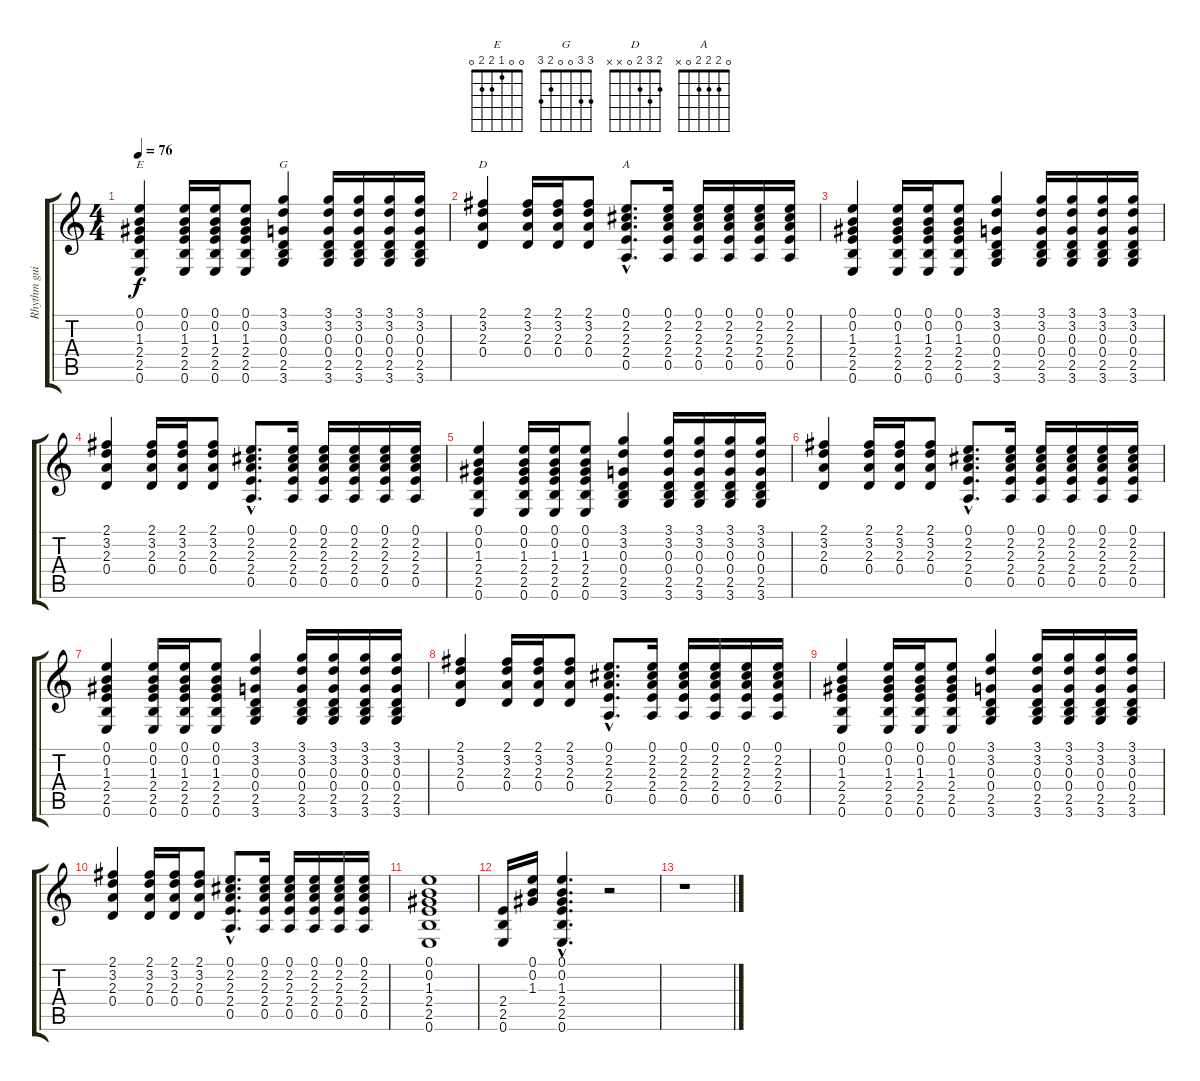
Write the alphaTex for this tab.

\track ("Rhythm guitar" "Rhythm gui") {instrument acousticguitarsteel}
\staff {score tabs}
\tuning (E4 B3 G3 D3 A2 E2) {hide}
\chord ("E" 0 0 1 2 2 0)
\chord ("G" 3 3 0 0 2 3)
\chord ("D" 2 3 2 0 x x)
\chord ("A" 0 2 2 2 0 x)
\ts (4 4)
\tempo 76
\clef g2
\ks c
(0.1 0.2 1.3 2.4 2.5 0.6).4{ch "E" dy f} (0.1 0.2 1.3 2.4 2.5 0.6).16 (0.1 0.2 1.3 2.4 2.5 0.6).16 (0.1 0.2 1.3 2.4 2.5 0.6).8 (3.1 3.2 0.3 0.4 2.5 3.6).4{ch "G"} (3.1 3.2 0.3 0.4 2.5 3.6).16 (3.1 3.2 0.3 0.4 2.5 3.6).16 (3.1 3.2 0.3 0.4 2.5 3.6).16 (3.1 3.2 0.3 0.4 2.5 3.6).16 |
(2.1 3.2 2.3 0.4).4{ch "D"} (2.1 3.2 2.3 0.4).16 (2.1 3.2 2.3 0.4).16 (2.1 3.2 2.3 0.4).8 (0.1{hac} 2.2{hac} 2.3{hac} 2.4{hac} 0.5{hac}).8{d ch "A"} (0.1 2.2 2.3 2.4 0.5).16 (0.1 2.2 2.3 2.4 0.5).16 (0.1 2.2 2.3 2.4 0.5).16 (0.1 2.2 2.3 2.4 0.5).16 (0.1 2.2 2.3 2.4 0.5).16 |
(0.1 0.2 1.3 2.4 2.5 0.6).4 (0.1 0.2 1.3 2.4 2.5 0.6).16 (0.1 0.2 1.3 2.4 2.5 0.6).16 (0.1 0.2 1.3 2.4 2.5 0.6).8 (3.1 3.2 0.3 0.4 2.5 3.6).4 (3.1 3.2 0.3 0.4 2.5 3.6).16 (3.1 3.2 0.3 0.4 2.5 3.6).16 (3.1 3.2 0.3 0.4 2.5 3.6).16 (3.1 3.2 0.3 0.4 2.5 3.6).16 |
(2.1 3.2 2.3 0.4).4 (2.1 3.2 2.3 0.4).16 (2.1 3.2 2.3 0.4).16 (2.1 3.2 2.3 0.4).8 (0.1{hac} 2.2{hac} 2.3{hac} 2.4{hac} 0.5{hac}).8{d} (0.1 2.2 2.3 2.4 0.5).16 (0.1 2.2 2.3 2.4 0.5).16 (0.1 2.2 2.3 2.4 0.5).16 (0.1 2.2 2.3 2.4 0.5).16 (0.1 2.2 2.3 2.4 0.5).16 |
(0.1 0.2 1.3 2.4 2.5 0.6).4 (0.1 0.2 1.3 2.4 2.5 0.6).16 (0.1 0.2 1.3 2.4 2.5 0.6).16 (0.1 0.2 1.3 2.4 2.5 0.6).8 (3.1 3.2 0.3 0.4 2.5 3.6).4 (3.1 3.2 0.3 0.4 2.5 3.6).16 (3.1 3.2 0.3 0.4 2.5 3.6).16 (3.1 3.2 0.3 0.4 2.5 3.6).16 (3.1 3.2 0.3 0.4 2.5 3.6).16 |
(2.1 3.2 2.3 0.4).4 (2.1 3.2 2.3 0.4).16 (2.1 3.2 2.3 0.4).16 (2.1 3.2 2.3 0.4).8 (0.1{hac} 2.2{hac} 2.3{hac} 2.4{hac} 0.5{hac}).8{d} (0.1 2.2 2.3 2.4 0.5).16 (0.1 2.2 2.3 2.4 0.5).16 (0.1 2.2 2.3 2.4 0.5).16 (0.1 2.2 2.3 2.4 0.5).16 (0.1 2.2 2.3 2.4 0.5).16 |
(0.1 0.2 1.3 2.4 2.5 0.6).4 (0.1 0.2 1.3 2.4 2.5 0.6).16 (0.1 0.2 1.3 2.4 2.5 0.6).16 (0.1 0.2 1.3 2.4 2.5 0.6).8 (3.1 3.2 0.3 0.4 2.5 3.6).4 (3.1 3.2 0.3 0.4 2.5 3.6).16 (3.1 3.2 0.3 0.4 2.5 3.6).16 (3.1 3.2 0.3 0.4 2.5 3.6).16 (3.1 3.2 0.3 0.4 2.5 3.6).16 |
(2.1 3.2 2.3 0.4).4 (2.1 3.2 2.3 0.4).16 (2.1 3.2 2.3 0.4).16 (2.1 3.2 2.3 0.4).8 (0.1{hac} 2.2{hac} 2.3{hac} 2.4{hac} 0.5{hac}).8{d} (0.1 2.2 2.3 2.4 0.5).16 (0.1 2.2 2.3 2.4 0.5).16 (0.1 2.2 2.3 2.4 0.5).16 (0.1 2.2 2.3 2.4 0.5).16 (0.1 2.2 2.3 2.4 0.5).16 |
(0.1 0.2 1.3 2.4 2.5 0.6).4 (0.1 0.2 1.3 2.4 2.5 0.6).16 (0.1 0.2 1.3 2.4 2.5 0.6).16 (0.1 0.2 1.3 2.4 2.5 0.6).8 (3.1 3.2 0.3 0.4 2.5 3.6).4 (3.1 3.2 0.3 0.4 2.5 3.6).16 (3.1 3.2 0.3 0.4 2.5 3.6).16 (3.1 3.2 0.3 0.4 2.5 3.6).16 (3.1 3.2 0.3 0.4 2.5 3.6).16 |
(2.1 3.2 2.3 0.4).4 (2.1 3.2 2.3 0.4).16 (2.1 3.2 2.3 0.4).16 (2.1 3.2 2.3 0.4).8 (0.1{hac} 2.2{hac} 2.3{hac} 2.4{hac} 0.5{hac}).8{d} (0.1 2.2 2.3 2.4 0.5).16 (0.1 2.2 2.3 2.4 0.5).16 (0.1 2.2 2.3 2.4 0.5).16 (0.1 2.2 2.3 2.4 0.5).16 (0.1 2.2 2.3 2.4 0.5).16 |
(0.1 0.2 1.3 2.4 2.5 0.6).1 |
(2.4 2.5 0.6).16 (0.1 0.2 1.3).16 (0.1{hac} 0.2{hac} 1.3{hac} 2.4{hac} 2.5{hac} 0.6{hac}).4{d} r.2 |
r.1
